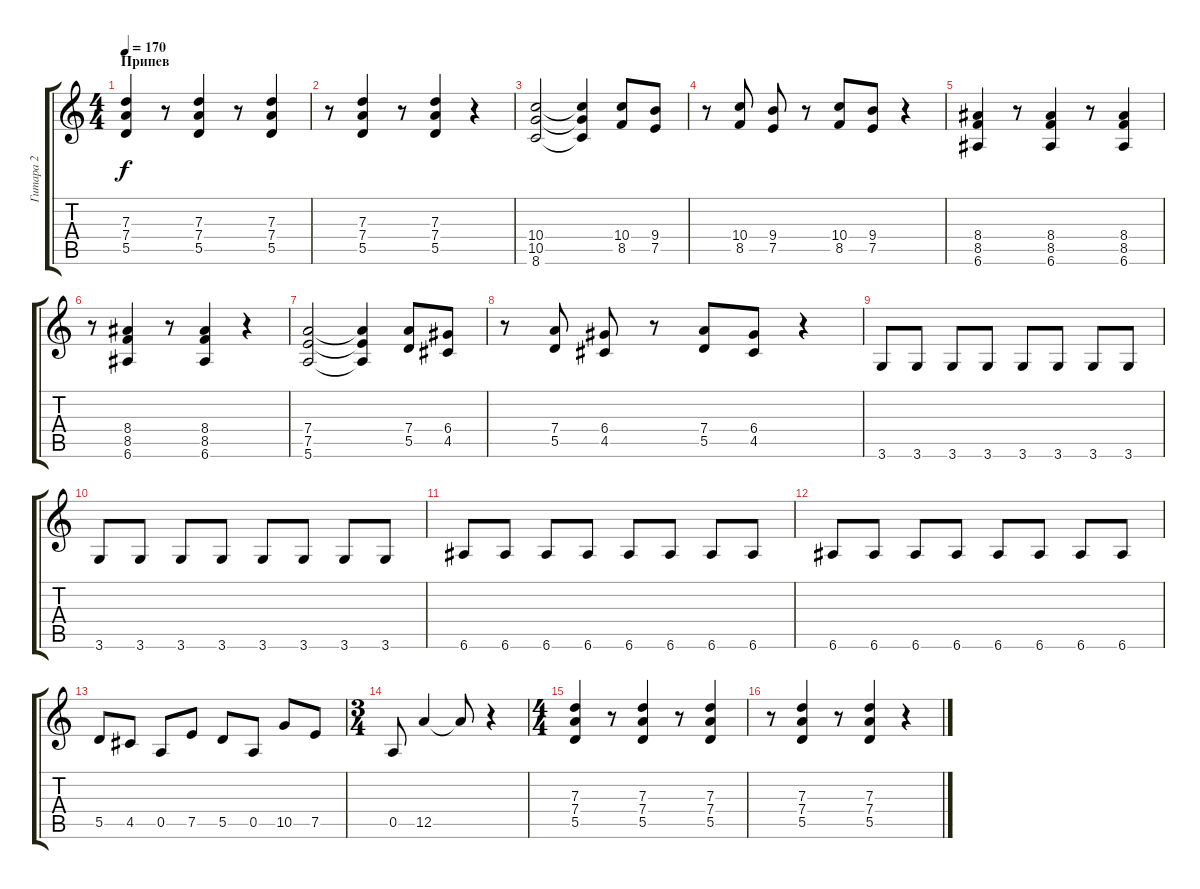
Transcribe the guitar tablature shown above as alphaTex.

\track ("Гитара 2" "Гитара 2") {instrument distortionguitar}
\staff {score tabs}
\tuning (E4 B3 G3 D3 A2 E2) {hide}
\ts (4 4)
\section ("" "Припев")
\tempo 170
\clef g2
\ks c
(7.3 7.4 5.5).4{dy f} r.8 (7.3 7.4 5.5).4 r.8 (7.3 7.4 5.5).4 |
r.8 (7.3 7.4 5.5).4 r.8 (7.3 7.4 5.5).4 r.4 |
(10.4 10.5 8.6).2 (10.4{t} 10.5{t} 8.6{t}).4 (10.4 8.5).8 (9.4 7.5).8 |
r.8 (10.4 8.5).8 (9.4 7.5).8 r.8 (10.4 8.5).8 (9.4 7.5).8 r.4 |
(8.4 8.5 6.6).4 r.8 (8.4 8.5 6.6).4 r.8 (8.4 8.5 6.6).4 |
r.8 (8.4 8.5 6.6).4 r.8 (8.4 8.5 6.6).4 r.4 |
(7.4 7.5 5.6).2 (7.4{t} 7.5{t} 5.6{t}).4 (7.4 5.5).8 (6.4 4.5).8 |
r.8 (7.4 5.5).8 (6.4 4.5).8 r.8 (7.4 5.5).8 (6.4 4.5).8 r.4 |
3.6.8 3.6.8 3.6.8 3.6.8 3.6.8 3.6.8 3.6.8 3.6.8 |
3.6.8 3.6.8 3.6.8 3.6.8 3.6.8 3.6.8 3.6.8 3.6.8 |
6.6.8 6.6.8 6.6.8 6.6.8 6.6.8 6.6.8 6.6.8 6.6.8 |
6.6.8 6.6.8 6.6.8 6.6.8 6.6.8 6.6.8 6.6.8 6.6.8 |
5.5.8 4.5.8 0.5.8 7.5.8 5.5.8 0.5.8 10.5.8 7.5.8 |
\ts (3 4)
0.5.8 12.5.4 12.5{t}.8 r.4 |
\ts (4 4)
(7.3 7.4 5.5).4 r.8 (7.3 7.4 5.5).4 r.8 (7.3 7.4 5.5).4 |
r.8 (7.3 7.4 5.5).4 r.8 (7.3 7.4 5.5).4 r.4
